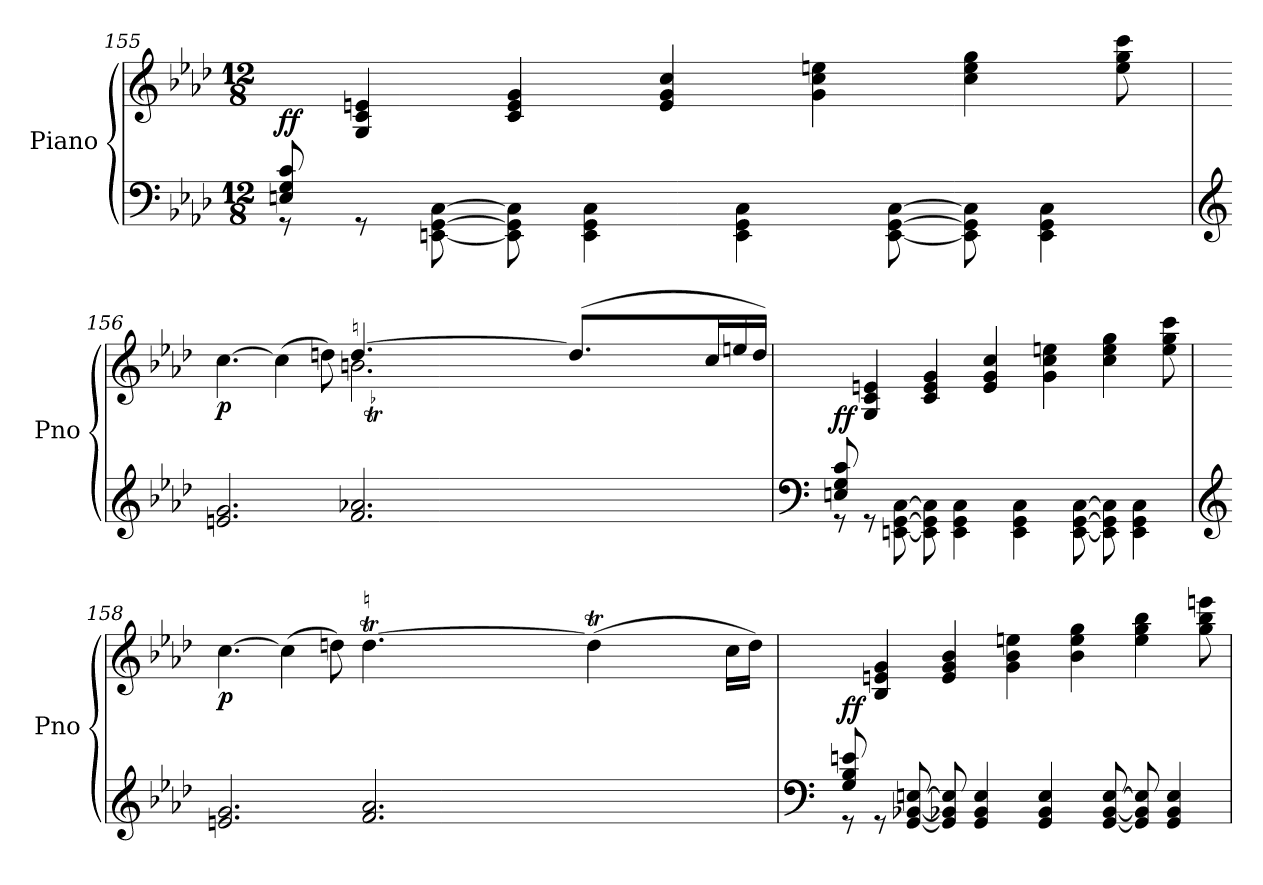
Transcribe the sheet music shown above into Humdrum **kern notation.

**kern	**kern	**dynam
*part1	*part1	*part1
*staff2	*staff1	*staff1/2
*I"Piano	*	*
*I'Pno	*	*
*clefF4	*clefG2	*
*k[b-e-a-d-]	*k[b-e-a-d-]	*
*M12/8	*M12/8	*
=155	=155	=155
*^	*	*
!	!	!	!LO:DY:b
8En/ 8G/ 8c/	8rGG	8ryy	ff
1ryy	8rGG	4G/ 4c/ 4en/	.
.	[8EEn\ [8GG\ [8C\	.	.
.	8EE\] 8GG\] 8C\]	4c/ 4e/ 4g/	.
.	4EE\ 4GG\ 4C\	.	.
.	.	4e/ 4g/ 4cc/	.
.	4EE\ 4GG\ 4C\	.	.
.	.	4g\ 4cc\ 4een\	.
.	[8EE\ [8GG\ [8C\	.	.
4.ryy	8EE\] 8GG\] 8C\]	4cc\ 4ee\ 4gg\	.
.	4EE\ 4GG\ 4C\	.	.
.	.	8ee\ 8gg\ 8ccc\	.
*v	*v	*	*
!!LO:PB:g=z
=156	=156	=156
*clefG2	*	*
*	*^	*
*	*	*^	*
!	!	!	!	!LO:DY:b
2.en/ 2.g/	[4.cc\	2.ryy	2.ryy	p
.	(>4cc\]	.	.	.
.	8ddn\)	.	.	.
*	*	*Xtuplet	*	*
!	!LO:TX:a:t=♮	!	!	!
2.f/ 2.a-X/	[4.dd/	24cctyy	2.bn\	.
.	.	24ddyy	.	.
.	.	24eenyy	.	.
.	.	24ddyy	.	.
.	.	24eeyy	.	.
.	.	24ddyy	.	.
!	!	!LO:N:vis=16	!	!
.	.	640%23eeyy	.	.
!	!	!LO:N:vis=16	!	!
.	.	640%23ddyy	.	.
!	!	!LO:N:vis=16	!	!
.	.	640%23eeyy	.	.
!	!	!LO:N:vis=16	!	!
.	.	640%23ddyy	.	.
.	(>8.dd/L]	.	.	.
!	!	!LO:N:vis=16	!	!
.	.	640%23eeyy	.	.
!	!	!LO:N:vis=16	!	!
.	.	640%23ddyy	.	.
!	!	!LO:N:vis=16	!	!
.	.	640%23eeyy	.	.
.	.	48ddyy	.	.
.	.	48eeTTTyy	.	.
.	.	48ddyy	.	.
.	16cc/L	.	.	.
.	.	640%119ryy	.	.
.	16een/	.	.	.
.	16dd/JJ)	.	.	.
*	*v	*v	*v	*
=157	=157	=157
*clefF4	*	*
*^	*	*
!	!	!	!LO:DY:b
8En/ 8G/ 8c/	8rGG	8ryy	ff
1ryy	8rGG	4G/ 4c/ 4en/	.
.	[8EEn\ [8GG\ [8C\	.	.
.	8EE\] 8GG\] 8C\]	4c/ 4e/ 4g/	.
.	4EE\ 4GG\ 4C\	.	.
.	.	4e/ 4g/ 4cc/	.
.	4EE\ 4GG\ 4C\	.	.
.	.	4g\ 4cc\ 4een\	.
.	[8EE\ [8GG\ [8C\	.	.
4.ryy	8EE\] 8GG\] 8C\]	4cc\ 4ee\ 4gg\	.
.	4EE\ 4GG\ 4C\	.	.
.	.	8ee\ 8gg\ 8ccc\	.
*v	*v	*	*
!!LO:LB:g=z
=158	=158	=158
*clefG2	*	*
*	*^	*
!	!	!	!LO:DY:b
2.en/ 2.g/	[4.cc\	2.ryy	p
.	(>4cc\]	.	.
.	8ddn\)	.	.
!	!LO:TX:a:t=♮	!	!
2.f/ 2.a-/	[4.ddt\	24ccyy	.
.	.	24ddyy	.
.	.	24eenyy	.
.	.	24ddyy	.
.	.	24eeyy	.
.	.	24ddyy	.
!	!	!LO:N:vis=16	!
.	.	640%23eeyy	.
!	!	!LO:N:vis=16	!
.	.	640%23ddyy	.
!	!	!LO:N:vis=16	!
.	.	640%23eeyy	.
!	!	!LO:N:vis=16	!
.	.	640%23ddyy	.
.	(>4ddnt\]	.	.
!	!	!LO:N:vis=16	!
.	.	640%23eeyy	.
!	!	!LO:N:vis=16	!
.	.	640%23ddyy	.
!	!	!LO:N:vis=16	!
.	.	640%23eeyy	.
.	.	24ddyy	.
.	.	24eeyy	.
.	.	24ddyy	.
.	16cc\LL	.	.
.	.	640%79ryy	.
.	16dd\JJ)	.	.
*	*v	*v	*
=159	=159	=159
*clefF4	*	*
*^	*	*
!	!	!	!LO:DY:b
8G/ 8B-/ 8en/	8rGG	8ryy	ff
1ryy	8rGG	4B-/ 4e/ 4g/	.
.	[8GG/ [8BB-X/ [8En/	.	.
.	8GG/] 8BB-X/] 8E/]	4e/ 4g/ 4b-/	.
.	4GG/ 4BB-/ 4E/	.	.
.	.	4g\ 4b-\ 4een\	.
.	4GG/ 4BB-/ 4E/	.	.
.	.	4b-\ 4ee\ 4gg\	.
.	[8GG/ [8BB-/ [8E/	.	.
4.ryy	8GG/] 8BB-/] 8E/]	4ee\ 4gg\ 4bb-\	.
.	4GG/ 4BB-/ 4E/	.	.
.	.	8gg\ 8bb-\ 8eeen\	.
*v	*v	*	*
=	=	=
*-	*-	*-
